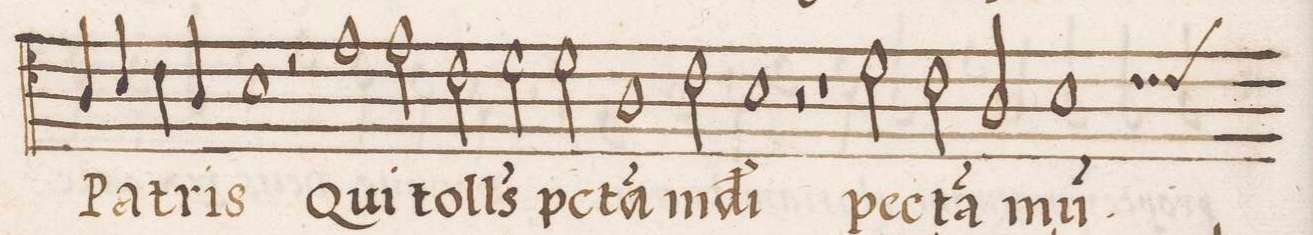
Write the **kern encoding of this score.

**kern	**text
*I"ALTVS	*
*clefC4	*
*k[]	*
*met(c|)	*
*M2/1	*
4A/	Pa-
4B/	.
4c\	.
4A/	-tris
1B	.
=51-	=51-
2r	.
1e	Qui
2e\	tol-
=52-	=52-
2c\	-l(i)s
2d\	p(e)c-
2d\	-(ca)-
1A	-ta
=53-	=53-
2c\	m(un)-
1B	-di
=54-	=54-
1r	.
2r	.
2d\	pec-
=55-	=55-
2c\	-(ca)-
2A/	-ta
*custos:c	*
1B	mu(n)
=56-	=56-
*-	*-
